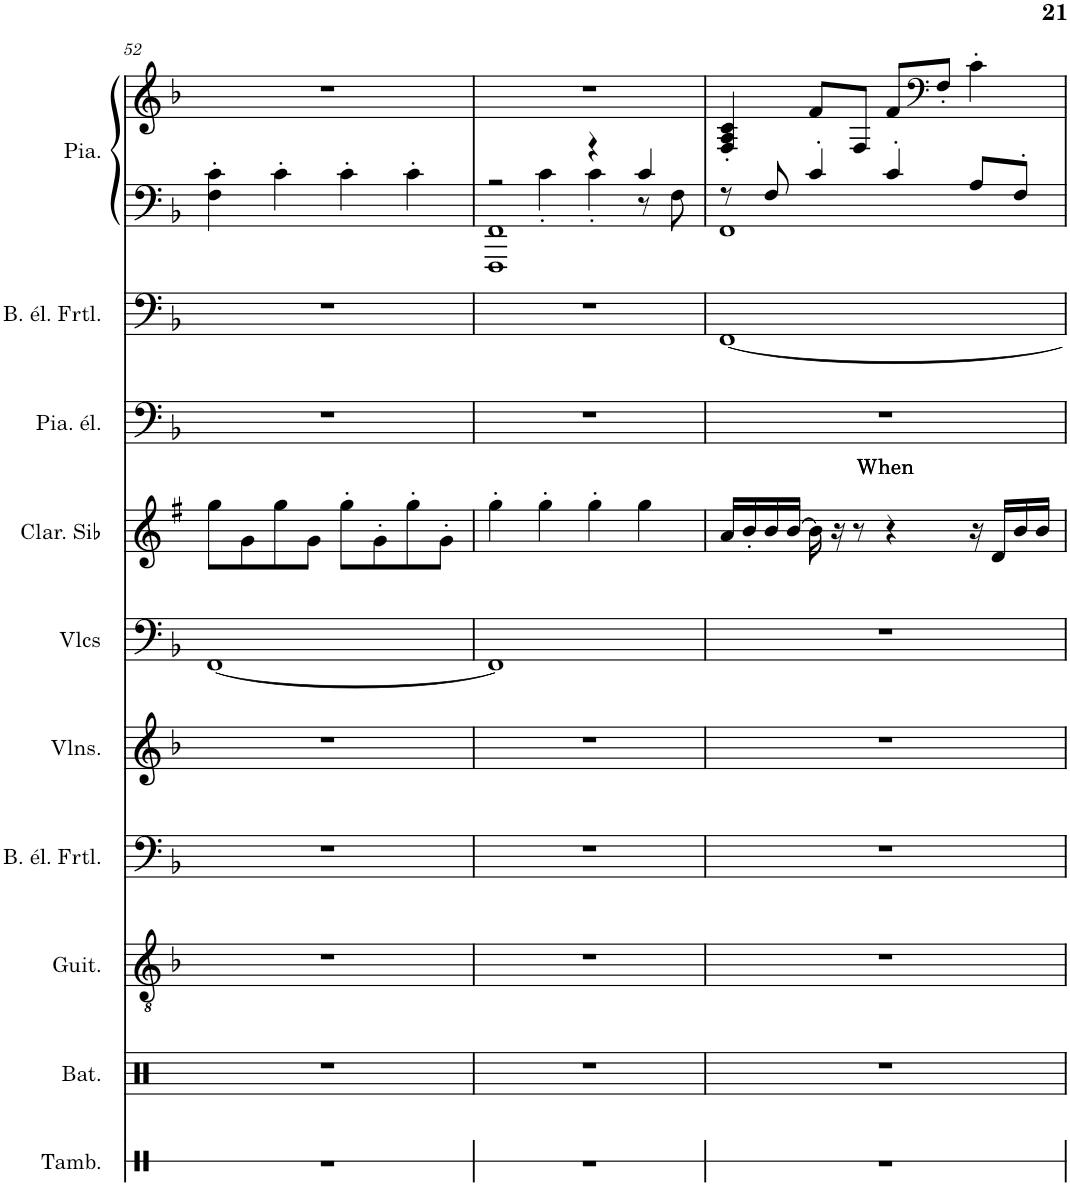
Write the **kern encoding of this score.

**kern	**kern	**kern	**kern	**kern	**kern	**kern	**kern	**text	**kern	**kern	**kern
*part10	*part9	*part8	*part7	*part6	*part5	*part4	*part3	*part3	*part2	*part1	*part1
*staff11	*staff10	*staff9	*staff8	*staff7	*staff6	*staff5	*staff4	*staff4	*staff3	*staff2	*staff1
*I"Tambourin, PERC	*I"Batterie, DRUMS	*I"Guitare acoustique, JAZ GTR	*I"Basse électrique fretless, FR BASS b	*I"Violons, Hi String	*I"Violoncelles, STRINGS	*I"Clarinette en Sib	*I"Piano électrique, E PIANO2	*	*I"Basse électrique fretless, FR BASS	*I"Piano, PIANO1	*
*I'Tamb.	*I'Bat.	*I'Guit.	*I'B. él. Frtl.	*I'Vlns.	*I'Vlcs	*I'Clar. Sib	*I'Pia. él.	*	*I'B. él. Frtl.	*I'Pia.	*
!!LO:PB:g=z
*clefX	*clefX	*clefGv2	*clefF4	*clefG2	*clefF4	*clefG2	*clefF4	*	*clefF4	*clefF4	*clefG2
*	*	*	*Trd7c12	*	*	*Trd1c2	*	*	*Trd7c12	*	*
*k[]	*k[]	*k[b-]	*k[b-]	*k[b-]	*k[b-]	*k[f#]	*k[b-]	*	*k[b-]	*k[b-]	*k[b-]
*M4/4	*M4/4	*M4/4	*M4/4	*M4/4	*M4/4	*M4/4	*M4/4	*	*M4/4	*M4/4	*M4/4
=52	=52	=52	=52	=52	=52	=52	=52	=52	=52	=52	=52
1r	1r	1r	1r	1r	[1FF	8gg\L	1r	.	1r	4F\' 4c\'	1r
.	.	.	.	.	.	8g\	.	.	.	.	.
.	.	.	.	.	.	8gg\	.	.	.	4c'\	.
.	.	.	.	.	.	8g\J	.	.	.	.	.
.	.	.	.	.	.	8gg'\L	.	.	.	4c'\	.
.	.	.	.	.	.	8g'\	.	.	.	.	.
.	.	.	.	.	.	8gg'\	.	.	.	4c'\	.
.	.	.	.	.	.	8g'\J	.	.	.	.	.
=53	=53	=53	=53	=53	=53	=53	=53	=53	=53	=53	=53
*	*	*	*	*	*	*	*	*	*	*^	*
*	*	*	*	*	*	*	*	*	*	*	*^	*
1r	1r	1r	1r	1r	1FF]	4gg'\	1r	.	1r	2r	4ryy	1FFF 1FF	1r
.	.	.	.	.	.	4gg'\	.	.	.	.	4c'\	.	.
.	.	.	.	.	.	4gg'\	.	.	.	4r	4c'\	.	.
.	.	.	.	.	.	4gg\	.	.	.	4c/	8r	.	.
.	.	.	.	.	.	.	.	.	.	.	8F\	.	.
*	*	*	*	*	*	*	*	*	*	*	*v	*v	*
=54	=54	=54	=54	=54	=54	=54	=54	=54	=54	=54	=54	=54
!	!	!	!	!	!	!	!	!LO:LY:b	!	!	!	!
1r	1r	1r	1r	1r	1r	16a/LL	1r	When	[1FF	8r	1FF	4F/' 4A/' 4c/'
.	.	.	.	.	.	16b'/	.	.	.	.	.	.
.	.	.	.	.	.	16b/	.	.	.	8F/	.	.
.	.	.	.	.	.	[16b/JJ	.	.	.	.	.	.
.	.	.	.	.	.	16b\]	.	.	.	4c'/	.	8f/L
.	.	.	.	.	.	16r	.	.	.	.	.	.
.	.	.	.	.	.	8r	.	.	.	.	.	8F/J
.	.	.	.	.	.	4r	.	.	.	4c'/	.	8f/L
*	*	*	*	*	*	*	*	*	*	*	*	*clefF4
.	.	.	.	.	.	.	.	.	.	.	.	8F'/J
.	.	.	.	.	.	16r	.	.	.	8A/L	.	4c'\
.	.	.	.	.	.	16d/LL	.	.	.	.	.	.
.	.	.	.	.	.	16b/	.	.	.	8F'/J	.	.
.	.	.	.	.	.	16b/JJ	.	.	.	.	.	.
*	*	*	*	*	*	*	*	*	*	*v	*v	*
=	=	=	=	=	=	=	=	=	=	=	=
*-	*-	*-	*-	*-	*-	*-	*-	*-	*-	*-	*-
